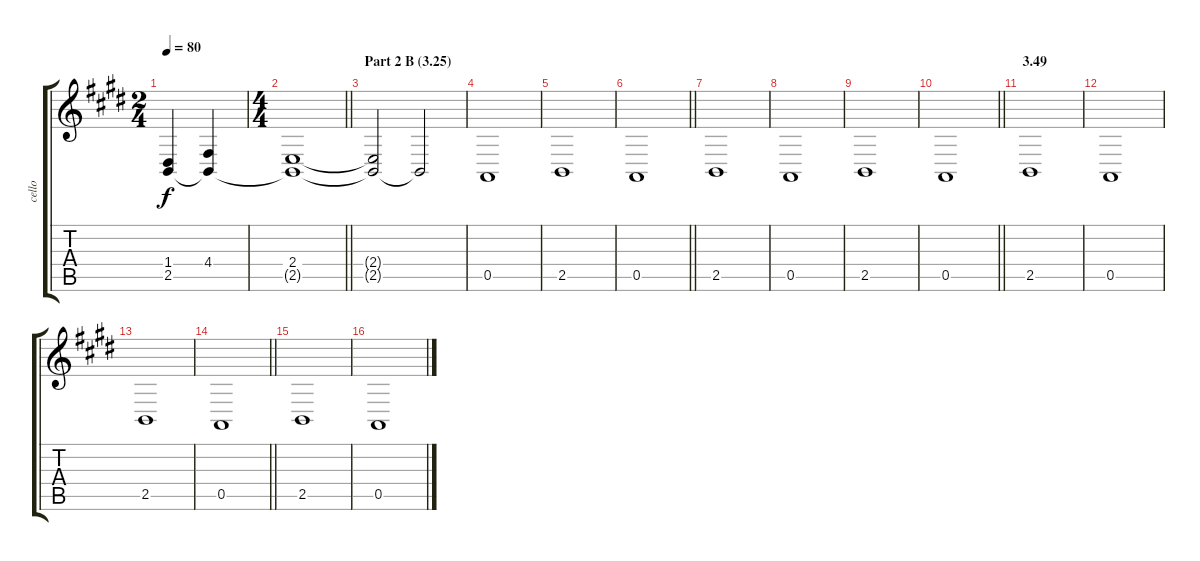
\track ("cello" "cello") {instrument cello}
\staff {score tabs}
\tuning (E4 B3 G3 D3 A2 E2) {hide}
\ts (2 4)
\tempo 80
\clef g2
\ks e
(1.4 2.5).4{dy f} (4.4 2.5{t}).4 |
\ts (4 4)
\barLineRight lightlight
(2.4 2.5{t}).1 |
\section ("" "Part 2 B (3.25)")
(2.4{t} 2.5{t}).2 2.5{t}.2 |
0.5.1 |
2.5.1 |
\barLineRight lightlight
0.5.1 |
2.5.1 |
0.5.1 |
2.5.1 |
\barLineRight lightlight
0.5.1 |
\section ("" "3.49")
2.5.1 |
0.5.1 |
2.5.1 |
\barLineRight lightlight
0.5.1 |
2.5.1 |
0.5.1
